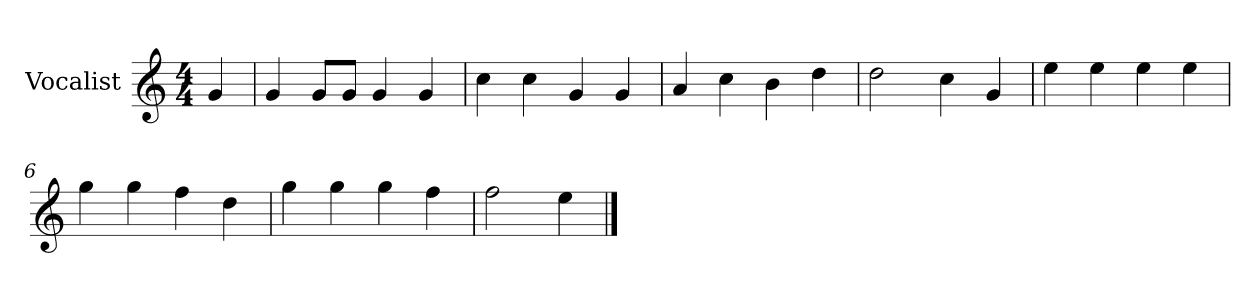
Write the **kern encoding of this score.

**kern
*part1
*staff1
*I"Vocalist
*k[]
*C:
*M4/4
=
4g
=1
4g
8gL
8gJ
4g
4g
=2
4cc
4cc
4g
4g
=3
4a
4cc
4b
4dd
=4
2dd
4cc
4g
=5
4ee
4ee
4ee
4ee
=6
4gg
4gg
4ff
4dd
=7
4gg
4gg
4gg
4ff
=8
2ff
4ee
==
*-
